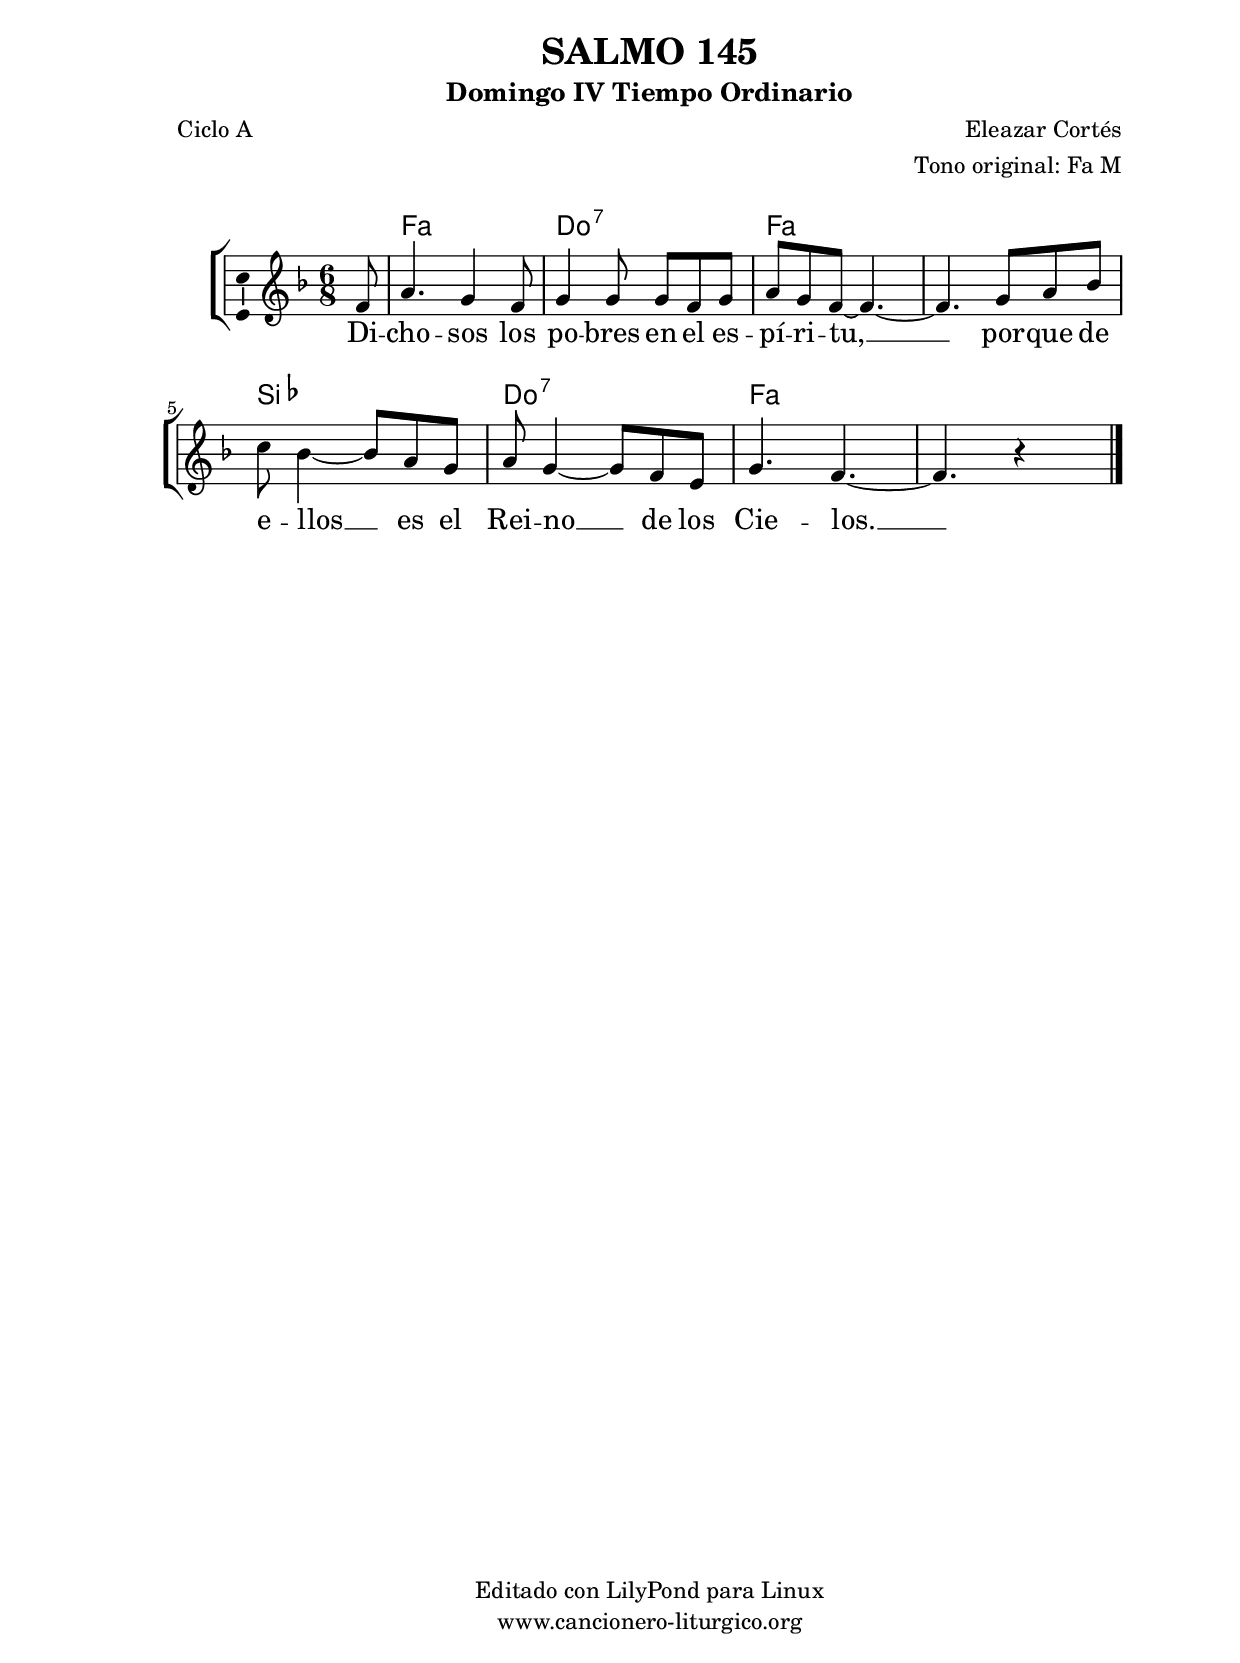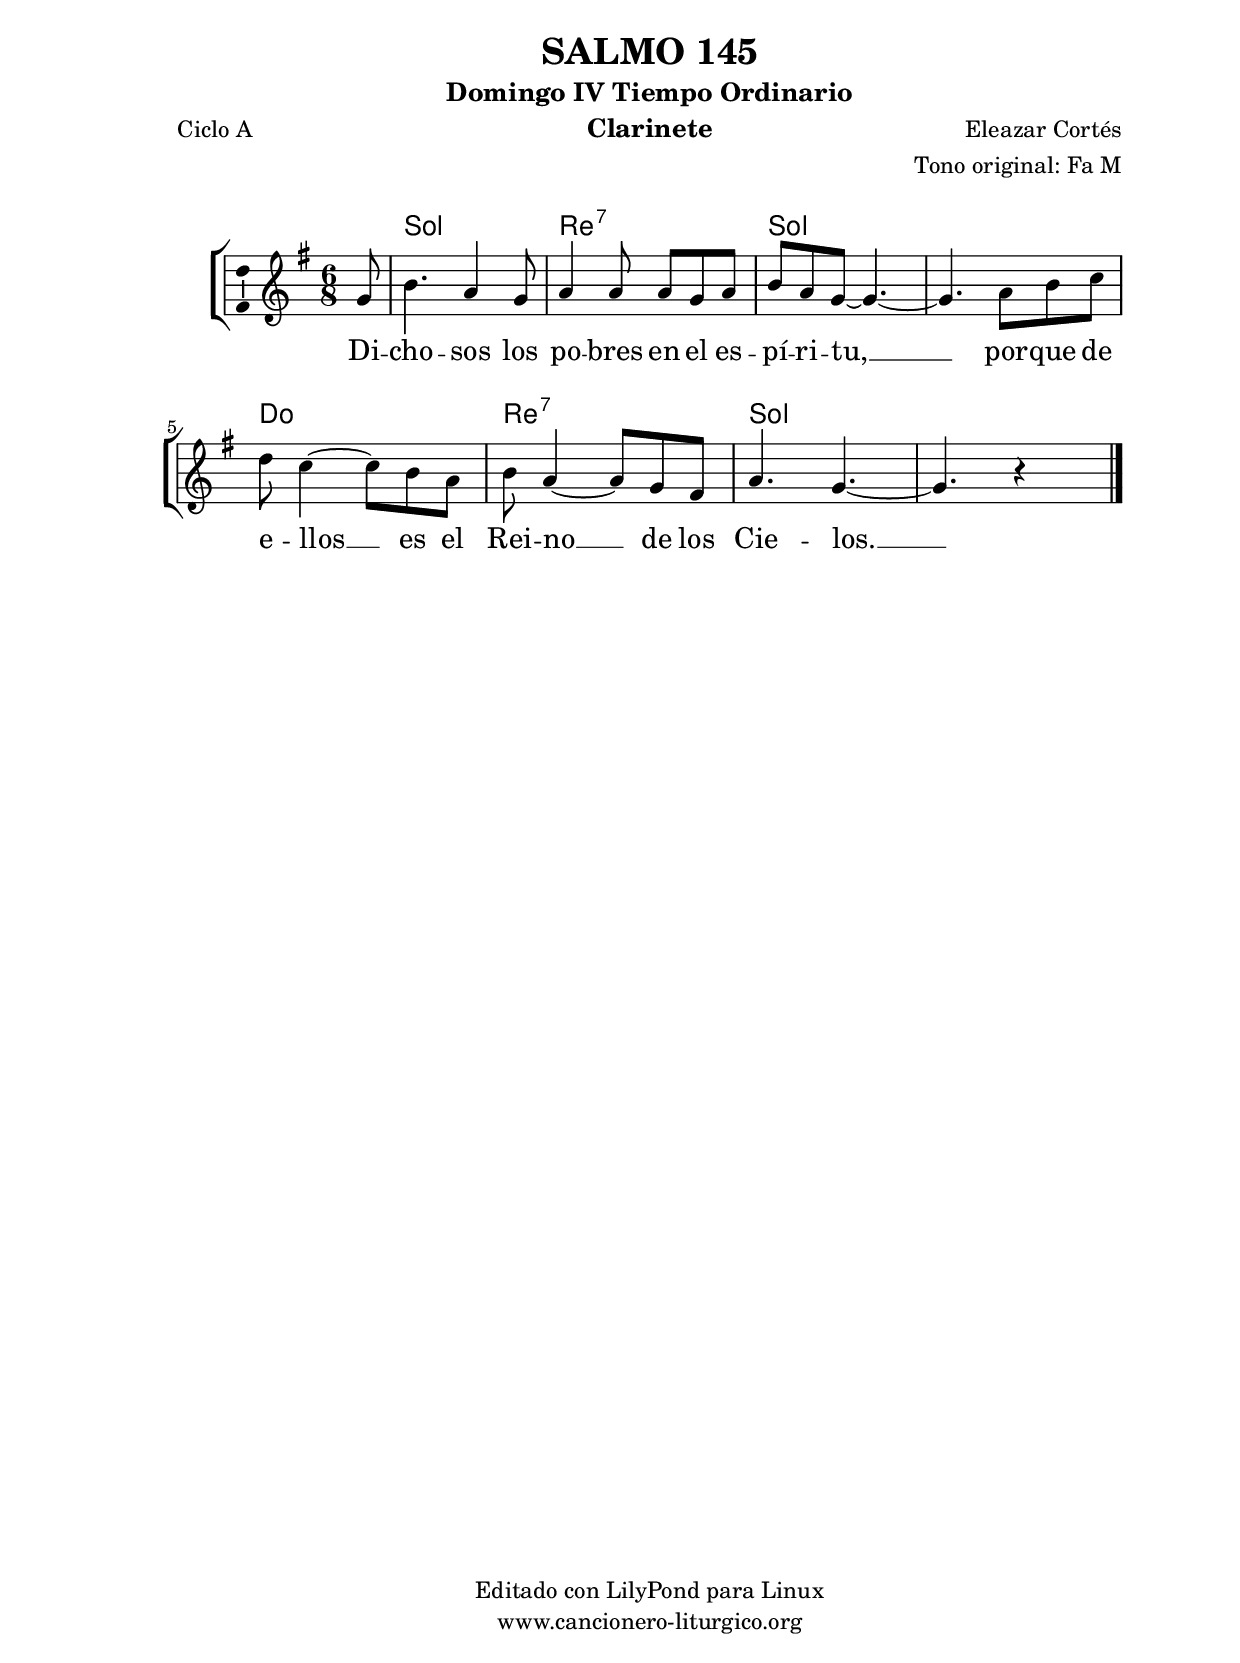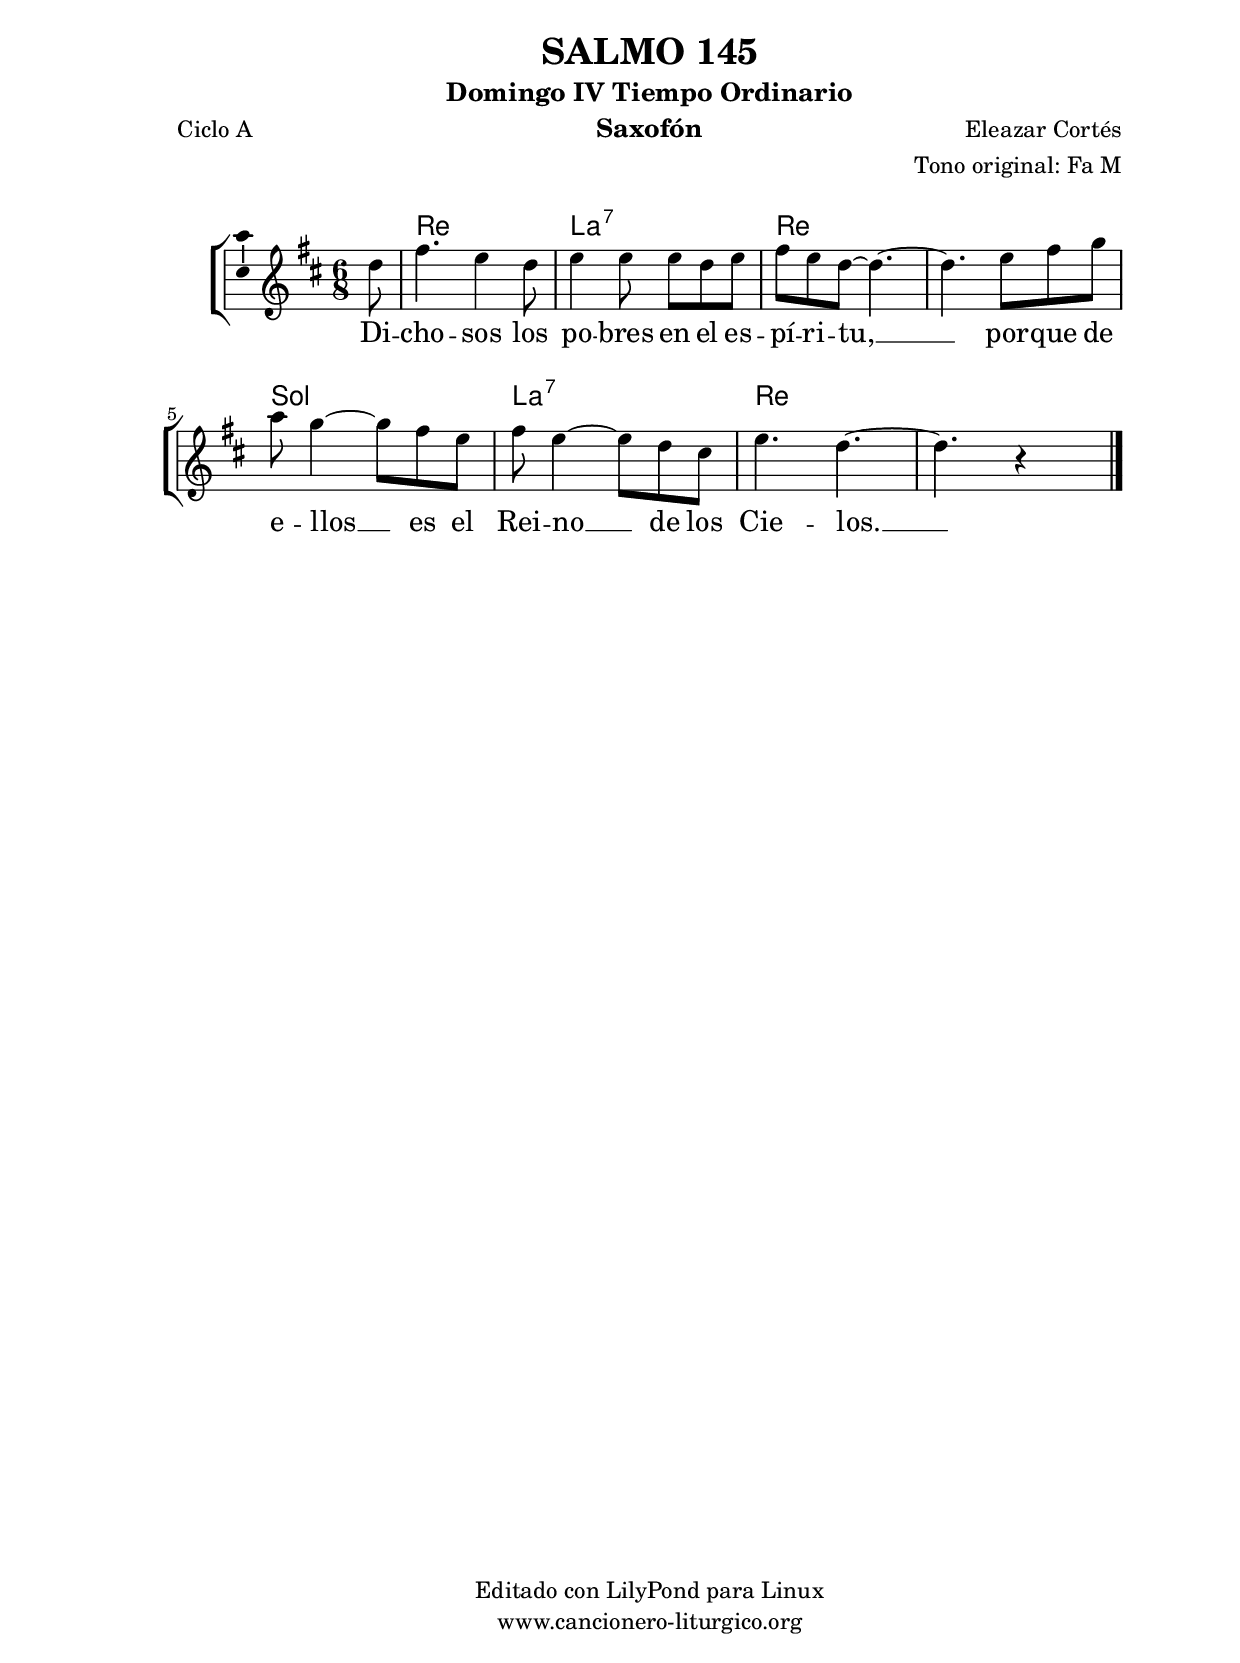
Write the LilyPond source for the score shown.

%
%para convertir .midi en .wav:
%timidity filename.midi -Ow -o finename.wav
%
%
%Para convertir de .wav a .mp3:
%lame -h -m j filename.wav
%
%
%para escuchar el midi:
%timidity nombrefichero.midi
%


%versión de lilypond para la que se ha escrito esta partitura:
\version "2.16.0"

	%Tamaño papel
	#(set-default-paper-size "a4")
	%Tamaño partitura
	#(set-global-staff-size 20)
	%No responde al pulsar sobre una nota
	#(ly:set-option 'point-and-click #f)

%parámetros del encabezamiento:
\header {
	title = "SALMO 145"
	subtitle = "Domingo IV Tiempo Ordinario"
	composer = "Eleazar Cortés"
	poet = "Ciclo A"
	meter = ""
	arranger = "Tono original: Fa M"
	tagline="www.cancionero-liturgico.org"
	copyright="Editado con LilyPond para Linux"
	}

%parámetros asociados al papel:
\paper  {
	oddHeaderMarkup = \markup {\fill-line { \on-the-fly #not-first-page \fromproperty #'header:title \on-the-fly #not-first-page \fromproperty #'header:composer }}
	evenHeaderMarkup = \markup {\fill-line { \fromproperty #'header:composer \fromproperty #'header:title }}
	#(set-paper-size "a4")
	print-page-number = ##f
	first-page-number = 1
	print-first-page-number = ##f
%	head-separation = 3.0 \cm
	top-margin = 2.0 \cm
	bottom-margin = 0.5\cm
%%%	bottom-margin = -1.0\cm
	left-margin = 3.0 \cm
	line-width = 16.0 \cm 
	indent = 8\mm
	interscoreline = 2.\mm
	between-system-space = 15\mm
%	para que las partituras no llenen la hoja:
	ragged-bottom = ##t
%	idem para la última hoja:
	ragged-last-bottom = ##f
%	para que las partituras llenen el ancho del papel:
	ragged-last = ##f
	after-title-space = 2.5 \cm
%page-count=1
%system-count=8

	%Flexible Vertical Spacing
%	markup-markup-spacing =
%	#'((basic-distance . 15) (minimum-distance . 15) (padding . 3))
	markup-system-spacing =
	#'((basic-distance . 15) (minimum-distance . 15) (padding . 3))
	system-system-spacing =
	#'((basic-distance . 15) (minimum-distance . 15) (padding . 3))
	score-system-spacing =
	#'((basic-distance . 15) (minimum-distance . 15) (padding . 5))
%	top-system-spacing = % header
%	#'((basic-distance . 8) (minimum-distance . 0) (padding . 3))
%	top-markup-spacing =
%	#'((basic-distance . 20) (minimum-distance . 20) (padding . 3))
	last-bottom-spacing = % footer
	#'((basic-distance . 5) (minimum-distance . 5) (padding . 3))
%	score-markup-spacing =
%	#'((basic-distance . 16) (minimum-distance . 13) (padding . 3))

	}


%parámetros que afectan a toda la partitura:
global =  {
	%clave de sol (G):
	\clef G
	%armadura:
%%%	\transpose  c d
	\key f \major
	\tempo 4=80
	\set Score.tempoHideNote = ##t
	}


acordes = {
	\italianChords
	\chordmode {
%%%	\transpose  c d
{

s8
f2. c:7 f f bes c:7 f f

	}
	}
}


melodia = 
{
%%%	\transpose  c d
	\relative c'{
	\time 6/8

\partial8 f8
a4. g4 f8
g4 g8 g f g
a8 g f~f4.~
f4. g8 a bes
c8 bes4~bes8 a g
a8 g4~g8 f e
g4. f~
f4. r4 s8

	\bar "|."
	}
	}


texto = \lyricmode {
Di -- cho -- sos los po -- bres en el es -- pí -- ri -- tu, __
por -- que de e -- llos __ es el Rei -- no __ de los Cie -- los. __
	}


acordesStaff = \context ChordNames = acordesStaff <<
	\set chordChanges = ##t
	\acordes
	>>


vozStaff = \context Voice = vozStaff
\with {\consists "Ambitus_engraver"}
<<
%	\set Staff.instrumentName = ""
%	\set Staff.shortInstrumentName = ""
%	\set Staff.midiInstrument = #"clarinet"
%	\set Staff.midiInstrument = #"cello"
%	\set Staff.midiInstrument = #"flute"
	\set Staff.midiInstrument = #"electric guitar (jazz)"
%	\set Staff.midiInstrument = #"english horn"
%	\set Staff.midiInstrument = #"violin"
%	\set Staff.midiInstrument = #"glockenspiel"
	\set Staff.midiMinimumVolume = #0.7
	\set Staff.midiMaximumVolume = #0.9
	\global
	\melodia
	>>


textoStaff = \context Lyrics = textoStaff <<
	\lyricsto vozStaff \texto
	>>

\book {
	\score {
		\context ChoirStaff {
			\override StaffGroup.SystemStartBracket #'collapse-height = #1
			\override Score.SystemStartBar #'collapse-height = #1
			<<
			\acordesStaff
			\vozStaff
			\textoStaff
			>>
			}
		\layout {
	    		\context {
				\Lyrics
				\override LyricText #'font-size = #2
				}
	   		 \context {
				\Score
				%fontSize = #3
				\override StaffSymbol #'staff-space = #(magstep +3)
				%\override Beam #'thickness = #0.55
				%\override SpacingSpanner #'spacing-increment = #1.0
				%\override Slur #'height-limit = #1.5
				}
			}
		}
	\score {
		\unfoldRepeats
		\context ChoirStaff {
			<<
			\acordesStaff
			\vozStaff
			>>
			}
		\midi {
	  		\context {
	  			\Score
				tempoWholesPerMinute = #(ly:make-moment 70 4)
				}
			}
		}
	}

%Partitura para clarinete
#(define output-suffix "C")
\book {
	\header{
		instrument = "Clarinete"
		}
	\score {
		\context ChoirStaff {
			\override StaffGroup.SystemStartBracket #'collapse-height = #1
			\override Score.SystemStartBar #'collapse-height = #1
\transpose c d
			<<
			\acordesStaff
			\vozStaff
			\textoStaff
			>>
			}
		\layout {
	    		\context {
				\Lyrics
				\override LyricText #'font-size = #2
				}
	   		 \context {
				\Score
				\override StaffSymbol #'staff-space = #(magstep +3)
				}
			}
		}
	}

%Partitura para saxofón
#(define output-suffix "S")
\book {
	\header{
		instrument = "Saxofón"
		}
	\score {
		\context ChoirStaff {
			\override StaffGroup.SystemStartBracket #'collapse-height = #1
			\override Score.SystemStartBar #'collapse-height = #1
\transpose c a
			<<
			\acordesStaff
			\vozStaff
			\textoStaff
			>>
			}
		\layout {
	    		\context {
				\Lyrics
				\override LyricText #'font-size = #2
				}
	   		 \context {
				\Score
				\override StaffSymbol #'staff-space = #(magstep +3)
				}
			}
		}
	}

